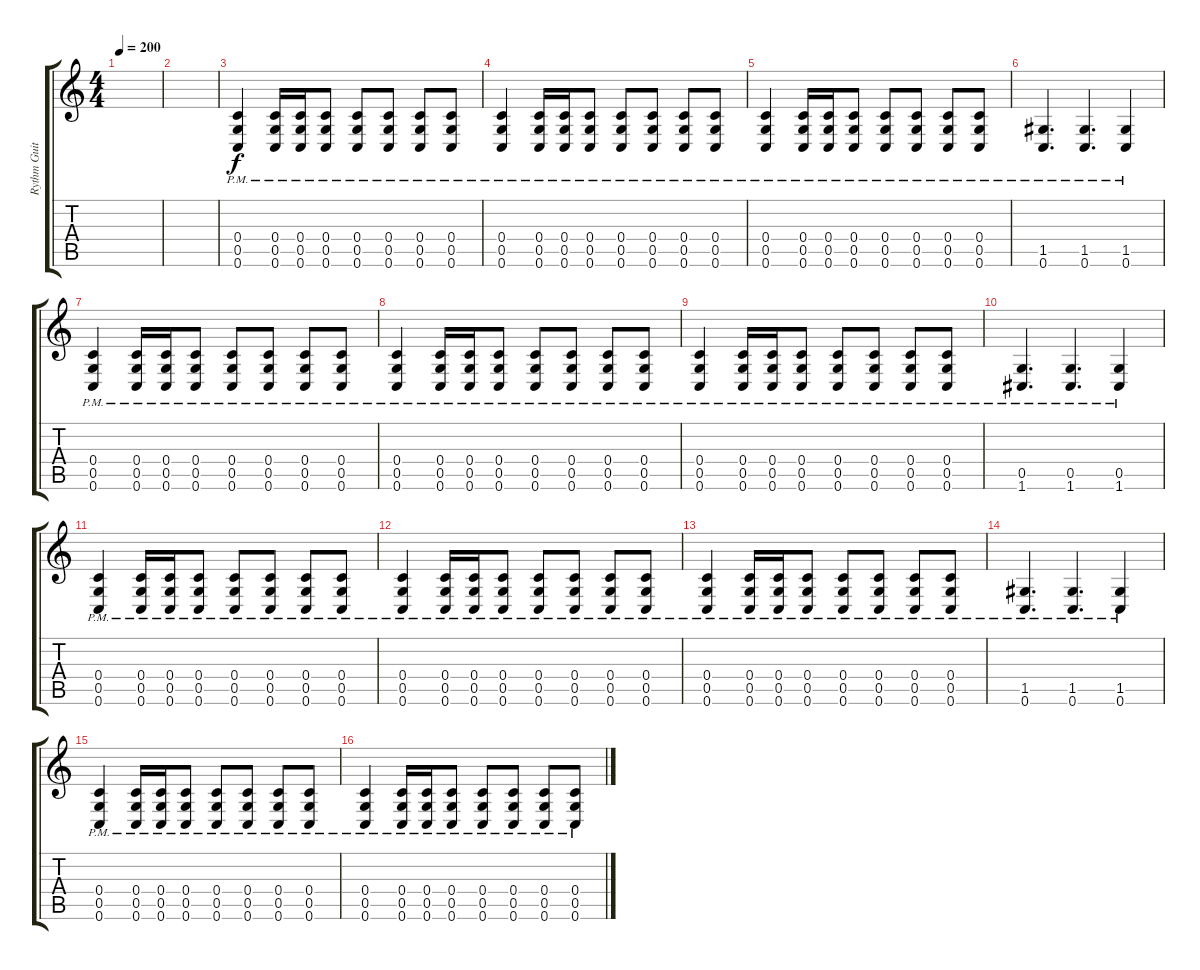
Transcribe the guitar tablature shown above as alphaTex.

\track ("Rythm Guitar #1" "Rythm Guit") {instrument distortionguitar}
\staff {score tabs}
\tuning (D4 A3 F3 C3 G2 C2) {hide}
\ts (4 4)
\tempo 200
\clef g2
\ks c
|
|
(0.4{pm} 0.5{pm} 0.6{pm}).4 (0.4{pm} 0.5{pm} 0.6{pm}).16 (0.4{pm} 0.5{pm} 0.6{pm}).16 (0.4{pm} 0.5{pm} 0.6{pm}).8 (0.4{pm} 0.5{pm} 0.6{pm}).8 (0.4{pm} 0.5{pm} 0.6{pm}).8 (0.4{pm} 0.5{pm} 0.6{pm}).8 (0.4{pm} 0.5{pm} 0.6{pm}).8 |
(0.4{pm} 0.5{pm} 0.6{pm}).4 (0.4{pm} 0.5{pm} 0.6{pm}).16 (0.4{pm} 0.5{pm} 0.6{pm}).16 (0.4{pm} 0.5{pm} 0.6{pm}).8 (0.4{pm} 0.5{pm} 0.6{pm}).8 (0.4{pm} 0.5{pm} 0.6{pm}).8 (0.4{pm} 0.5{pm} 0.6{pm}).8 (0.4{pm} 0.5{pm} 0.6{pm}).8 |
(0.4{pm} 0.5{pm} 0.6{pm}).4 (0.4{pm} 0.5{pm} 0.6{pm}).16 (0.4{pm} 0.5{pm} 0.6{pm}).16 (0.4{pm} 0.5{pm} 0.6{pm}).8 (0.4{pm} 0.5{pm} 0.6{pm}).8 (0.4{pm} 0.5{pm} 0.6{pm}).8 (0.4{pm} 0.5{pm} 0.6{pm}).8 (0.4{pm} 0.5{pm} 0.6{pm}).8 |
(1.5{pm} 0.6{pm}).4{d} (1.5{pm} 0.6{pm}).4{d} (1.5{pm} 0.6{pm}).4 |
(0.4{pm} 0.5{pm} 0.6{pm}).4 (0.4{pm} 0.5{pm} 0.6{pm}).16 (0.4{pm} 0.5{pm} 0.6{pm}).16 (0.4{pm} 0.5{pm} 0.6{pm}).8 (0.4{pm} 0.5{pm} 0.6{pm}).8 (0.4{pm} 0.5{pm} 0.6{pm}).8 (0.4{pm} 0.5{pm} 0.6{pm}).8 (0.4{pm} 0.5{pm} 0.6{pm}).8 |
(0.4{pm} 0.5{pm} 0.6{pm}).4 (0.4{pm} 0.5{pm} 0.6{pm}).16 (0.4{pm} 0.5{pm} 0.6{pm}).16 (0.4{pm} 0.5{pm} 0.6{pm}).8 (0.4{pm} 0.5{pm} 0.6{pm}).8 (0.4{pm} 0.5{pm} 0.6{pm}).8 (0.4{pm} 0.5{pm} 0.6{pm}).8 (0.4{pm} 0.5{pm} 0.6{pm}).8 |
(0.4{pm} 0.5{pm} 0.6{pm}).4 (0.4{pm} 0.5{pm} 0.6{pm}).16 (0.4{pm} 0.5{pm} 0.6{pm}).16 (0.4{pm} 0.5{pm} 0.6{pm}).8 (0.4{pm} 0.5{pm} 0.6{pm}).8 (0.4{pm} 0.5{pm} 0.6{pm}).8 (0.4{pm} 0.5{pm} 0.6{pm}).8 (0.4{pm} 0.5{pm} 0.6{pm}).8 |
(0.5{pm} 1.6{pm}).4{d} (0.5{pm} 1.6{pm}).4{d} (0.5{pm} 1.6{pm}).4 |
(0.4{pm} 0.5{pm} 0.6{pm}).4 (0.4{pm} 0.5{pm} 0.6{pm}).16 (0.4{pm} 0.5{pm} 0.6{pm}).16 (0.4{pm} 0.5{pm} 0.6{pm}).8 (0.4{pm} 0.5{pm} 0.6{pm}).8 (0.4{pm} 0.5{pm} 0.6{pm}).8 (0.4{pm} 0.5{pm} 0.6{pm}).8 (0.4{pm} 0.5{pm} 0.6{pm}).8 |
(0.4{pm} 0.5{pm} 0.6{pm}).4 (0.4{pm} 0.5{pm} 0.6{pm}).16 (0.4{pm} 0.5{pm} 0.6{pm}).16 (0.4{pm} 0.5{pm} 0.6{pm}).8 (0.4{pm} 0.5{pm} 0.6{pm}).8 (0.4{pm} 0.5{pm} 0.6{pm}).8 (0.4{pm} 0.5{pm} 0.6{pm}).8 (0.4{pm} 0.5{pm} 0.6{pm}).8 |
(0.4{pm} 0.5{pm} 0.6{pm}).4 (0.4{pm} 0.5{pm} 0.6{pm}).16 (0.4{pm} 0.5{pm} 0.6{pm}).16 (0.4{pm} 0.5{pm} 0.6{pm}).8 (0.4{pm} 0.5{pm} 0.6{pm}).8 (0.4{pm} 0.5{pm} 0.6{pm}).8 (0.4{pm} 0.5{pm} 0.6{pm}).8 (0.4{pm} 0.5{pm} 0.6{pm}).8 |
(1.5{pm} 0.6{pm}).4{d} (1.5{pm} 0.6{pm}).4{d} (1.5{pm} 0.6{pm}).4 |
(0.4{pm} 0.5{pm} 0.6{pm}).4 (0.4{pm} 0.5{pm} 0.6{pm}).16 (0.4{pm} 0.5{pm} 0.6{pm}).16 (0.4{pm} 0.5{pm} 0.6{pm}).8 (0.4{pm} 0.5{pm} 0.6{pm}).8 (0.4{pm} 0.5{pm} 0.6{pm}).8 (0.4{pm} 0.5{pm} 0.6{pm}).8 (0.4{pm} 0.5{pm} 0.6{pm}).8 |
(0.4{pm} 0.5{pm} 0.6{pm}).4 (0.4{pm} 0.5{pm} 0.6{pm}).16 (0.4{pm} 0.5{pm} 0.6{pm}).16 (0.4{pm} 0.5{pm} 0.6{pm}).8 (0.4{pm} 0.5{pm} 0.6{pm}).8 (0.4{pm} 0.5{pm} 0.6{pm}).8 (0.4{pm} 0.5{pm} 0.6{pm}).8 (0.4{pm} 0.5{pm} 0.6{pm}).8
